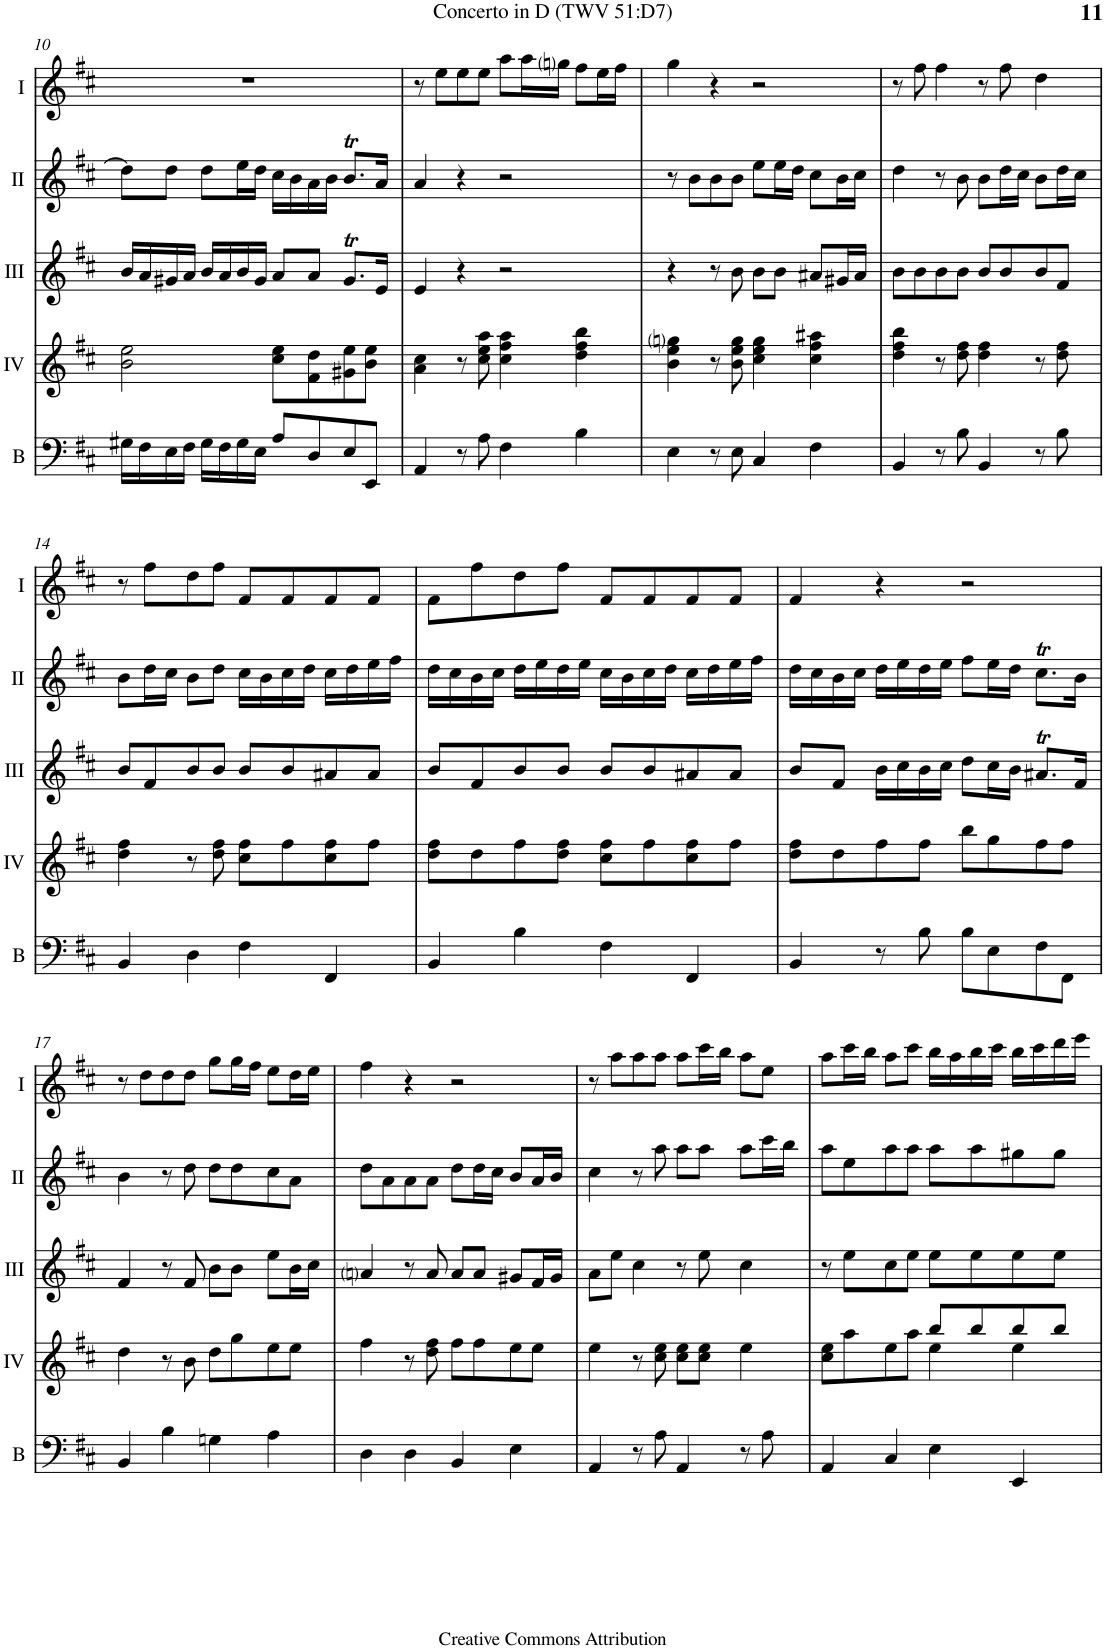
**kern	**kern	**kern	**kern	**kern
*part5	*part4	*part3	*part2	*part1
*staff5	*staff4	*staff3	*staff2	*staff1
*I"Bass	*I"Acc. 4	*I"Acc. 3	*I"Acc. 2	*I"Acc. 1
*I'B	*	*	*	*
!!LO:PB:g=z
*clefF4	*clefG2	*clefG2	*clefG2	*clefG2
*Trd7c12	*Trd7c12	*	*	*
*k[f#c#]	*k[f#c#]	*k[f#c#]	*k[f#c#]	*k[f#c#]
*M4/4	*M4/4	*M4/4	*M4/4	*M4/4
*met(c)	*met(c)	*met(c)	*met(c)	*met(c)
=10	=10	=10	=10	=10
16G#X\LL	2b\ 2ee\	16b/LL	8dd\L]	1r
16F#\	.	16a/	.	.
16E\	.	16g#X/	8dd\J	.
16F#\JJ	.	16a/JJ	.	.
16G#\LL	.	16b/LL	8dd\L	.
16F#\	.	16a/	.	.
16G#\	.	16b/	16ee\L	.
16E\JJ	.	16g#/JJ	16dd\JJ	.
8A/L	8cc#\ 8ee\L	8a/L	16cc#\LL	.
.	.	.	16b\	.
8D/	8f#\ 8dd\	8a/J	16a\	.
.	.	.	16b\JJ	.
8E/	8g#X\ 8ee\	8.g#t/L	8.bT/L	.
8EE/J	8b\ 8ee\J	.	.	.
.	.	16e/Jk	16a/Jk	.
=11	=11	=11	=11	=11
4AA/	4a\ 4cc#\	4e/	4a/	8r
.	.	.	.	8ee\L
8r	8r	4r	4r	8ee\
8A\	8cc#\ 8ee\ 8aa\	.	.	8ee\J
4F#\	4cc#\ 4ff#\ 4aa\	2r	2r	8aa\L
.	.	.	.	16aa\L
.	.	.	.	16ggni\JJ
4B\	4dd\ 4ff#\ 4bb\	.	.	8ff#\L
.	.	.	.	16ee\L
.	.	.	.	16ff#\JJ
=12	=12	=12	=12	=12
4E\	4b\ 4ee\ 4ggni\	4r	8r	4gg\
.	.	.	8b\L	.
8r	8r	8r	8b\	4r
8E\	8b\ 8ee\ 8gg\	8b\	8b\J	.
4C#/	4cc#\ 4ee\ 4gg\	8b\L	8ee\L	2r
.	.	8b\J	16ee\L	.
.	.	.	16dd\JJ	.
4F#\	4cc#\ 4ff#\ 4aa#X\	8a#X/L	8cc#\L	.
.	.	16g#X/L	16b\L	.
.	.	16a#/JJ	16cc#\JJ	.
=13	=13	=13	=13	=13
4BB/	4dd\ 4ff#\ 4bb\	8b\L	4dd\	8r
.	.	8b\	.	8ff#\
8r	8r	8b\	8r	4ff#\
8B\	8dd\ 8ff#\	8b\J	8b\	.
4BB/	4dd\ 4ff#\	8b/L	8b\L	8r
.	.	8b/	16dd\L	8ff#\
.	.	.	16cc#\JJ	.
8r	8r	8b/	8b\L	4dd\
8B\	8dd\ 8ff#\	8f#/J	16dd\L	.
.	.	.	16cc#\JJ	.
!!LO:LB:g=z
=14	=14	=14	=14	=14
4BB/	4dd\ 4ff#\	8b/L	8b\L	8r
.	.	8f#/	16dd\L	8ff#\L
.	.	.	16cc#\JJ	.
4D\	8r	8b/	8b\L	8dd\
.	8dd\ 8ff#\	8b/J	8dd\J	8ff#\J
4F#\	8cc#\ 8ff#\L	8b/L	16cc#\LL	8f#/L
.	.	.	16b\	.
.	8ff#\	8b/	16cc#\	8f#/
.	.	.	16dd\JJ	.
4FF#/	8cc#\ 8ff#\	8a#X/	16cc#\LL	8f#/
.	.	.	16dd\	.
.	8ff#\J	8a#/J	16ee\	8f#/J
.	.	.	16ff#\JJ	.
=15	=15	=15	=15	=15
4BB/	8dd\ 8ff#\L	8b/L	16dd\LL	8f#\L
.	.	.	16cc#\	.
.	8dd\	8f#/	16b\	8ff#\
.	.	.	16cc#\JJ	.
4B\	8ff#\	8b/	16dd\LL	8dd\
.	.	.	16ee\	.
.	8dd\ 8ff#\J	8b/J	16dd\	8ff#\J
.	.	.	16ee\JJ	.
4F#\	8cc#\ 8ff#\L	8b/L	16cc#\LL	8f#/L
.	.	.	16b\	.
.	8ff#\	8b/	16cc#\	8f#/
.	.	.	16dd\JJ	.
4FF#/	8cc#\ 8ff#\	8a#X/	16cc#\LL	8f#/
.	.	.	16dd\	.
.	8ff#\J	8a#/J	16ee\	8f#/J
.	.	.	16ff#\JJ	.
=16	=16	=16	=16	=16
4BB/	8dd\ 8ff#\L	8b/L	16dd\LL	4f#/
.	.	.	16cc#\	.
.	8dd\	8f#/J	16b\	.
.	.	.	16cc#\JJ	.
8r	8ff#\	16b\LL	16dd\LL	4r
.	.	16cc#\	16ee\	.
8B\	8ff#\J	16b\	16dd\	.
.	.	16cc#\JJ	16ee\JJ	.
8B\L	8bb\L	8dd\L	8ff#\L	2r
8E\	8gg\	16cc#\L	16ee\L	.
.	.	16b\JJ	16dd\JJ	.
8F#\	8ff#\	8.a#Xt/L	8.cc#t\L	.
8FF#\J	8ff#\J	.	.	.
.	.	16f#/Jk	16b\Jk	.
!!LO:LB:g=z
=17	=17	=17	=17	=17
4BB/	4dd\	4f#/	4b\	8r
.	.	.	.	8dd\L
4B\	8r	8r	8r	8dd\
.	8b\	8f#/	8dd\	8dd\J
4Gn\	8dd\L	8b\L	8dd\L	8gg\L
.	8gg\	8b\J	8dd\	16gg\L
.	.	.	.	16ff#\JJ
4A\	8ee\	8ee\L	8cc#\	8ee\L
.	8ee\J	16b\L	8a\J	16dd\L
.	.	16cc#\JJ	.	16ee\JJ
=18	=18	=18	=18	=18
4D\	4ff#\	4ani/	8dd\L	4ff#\
.	.	.	8a\	.
4D\	8r	8r	8a\	4r
.	8dd\ 8ff#\	8a/	8a\J	.
4BB/	8ff#\L	8a/L	8dd\L	2r
.	8ff#\	8a/J	16dd\L	.
.	.	.	16cc#\JJ	.
4E\	8ee\	8g#X/L	8b/L	.
.	8ee\J	16f#/L	16a/L	.
.	.	16g#/JJ	16b/JJ	.
=19	=19	=19	=19	=19
4AA/	4ee\	8a\L	4cc#\	8r
.	.	8ee\J	.	8aa\L
8r	8r	4cc#\	8r	8aa\
8A\	8cc#\ 8ee\	.	8aa\	8aa\J
4AA/	8cc#\ 8ee\L	8r	8aa\L	8aa\L
.	8cc#\ 8ee\J	8ee\	8aa\J	16ccc#\L
.	.	.	.	16bb\JJ
8r	4ee\	4cc#\	8aa\L	8aa\L
8A\	.	.	16ccc#\L	8ee\J
.	.	.	16bb\JJ	.
=20	=20	=20	=20	=20
*	*^	*	*	*
4AA/	8cc#\ 8ee\L	2ryy	8r	8aa\L	8aa\L
.	8aa\	.	8ee\L	8ee\	16ccc#\L
.	.	.	.	.	16bb\JJ
4C#/	8ee\	.	8cc#\	8aa\	8aa\L
.	8aa\J	.	8ee\J	8aa\J	8ccc#\J
4E\	8bb/L	4ee\	8ee\L	8aa\L	16bb\LL
.	.	.	.	.	16aa\
.	8bb/	.	8ee\	8aa\	16bb\
.	.	.	.	.	16ccc#\JJ
4EE/	8bb/	4ee\	8ee\	8gg#X\	16bb\LL
.	.	.	.	.	16ccc#\
.	8bb/J	.	8ee\J	8gg#\J	16ddd\
.	.	.	.	.	16eee\JJ
*	*v	*v	*	*	*
=	=	=	=	=
*-	*-	*-	*-	*-
